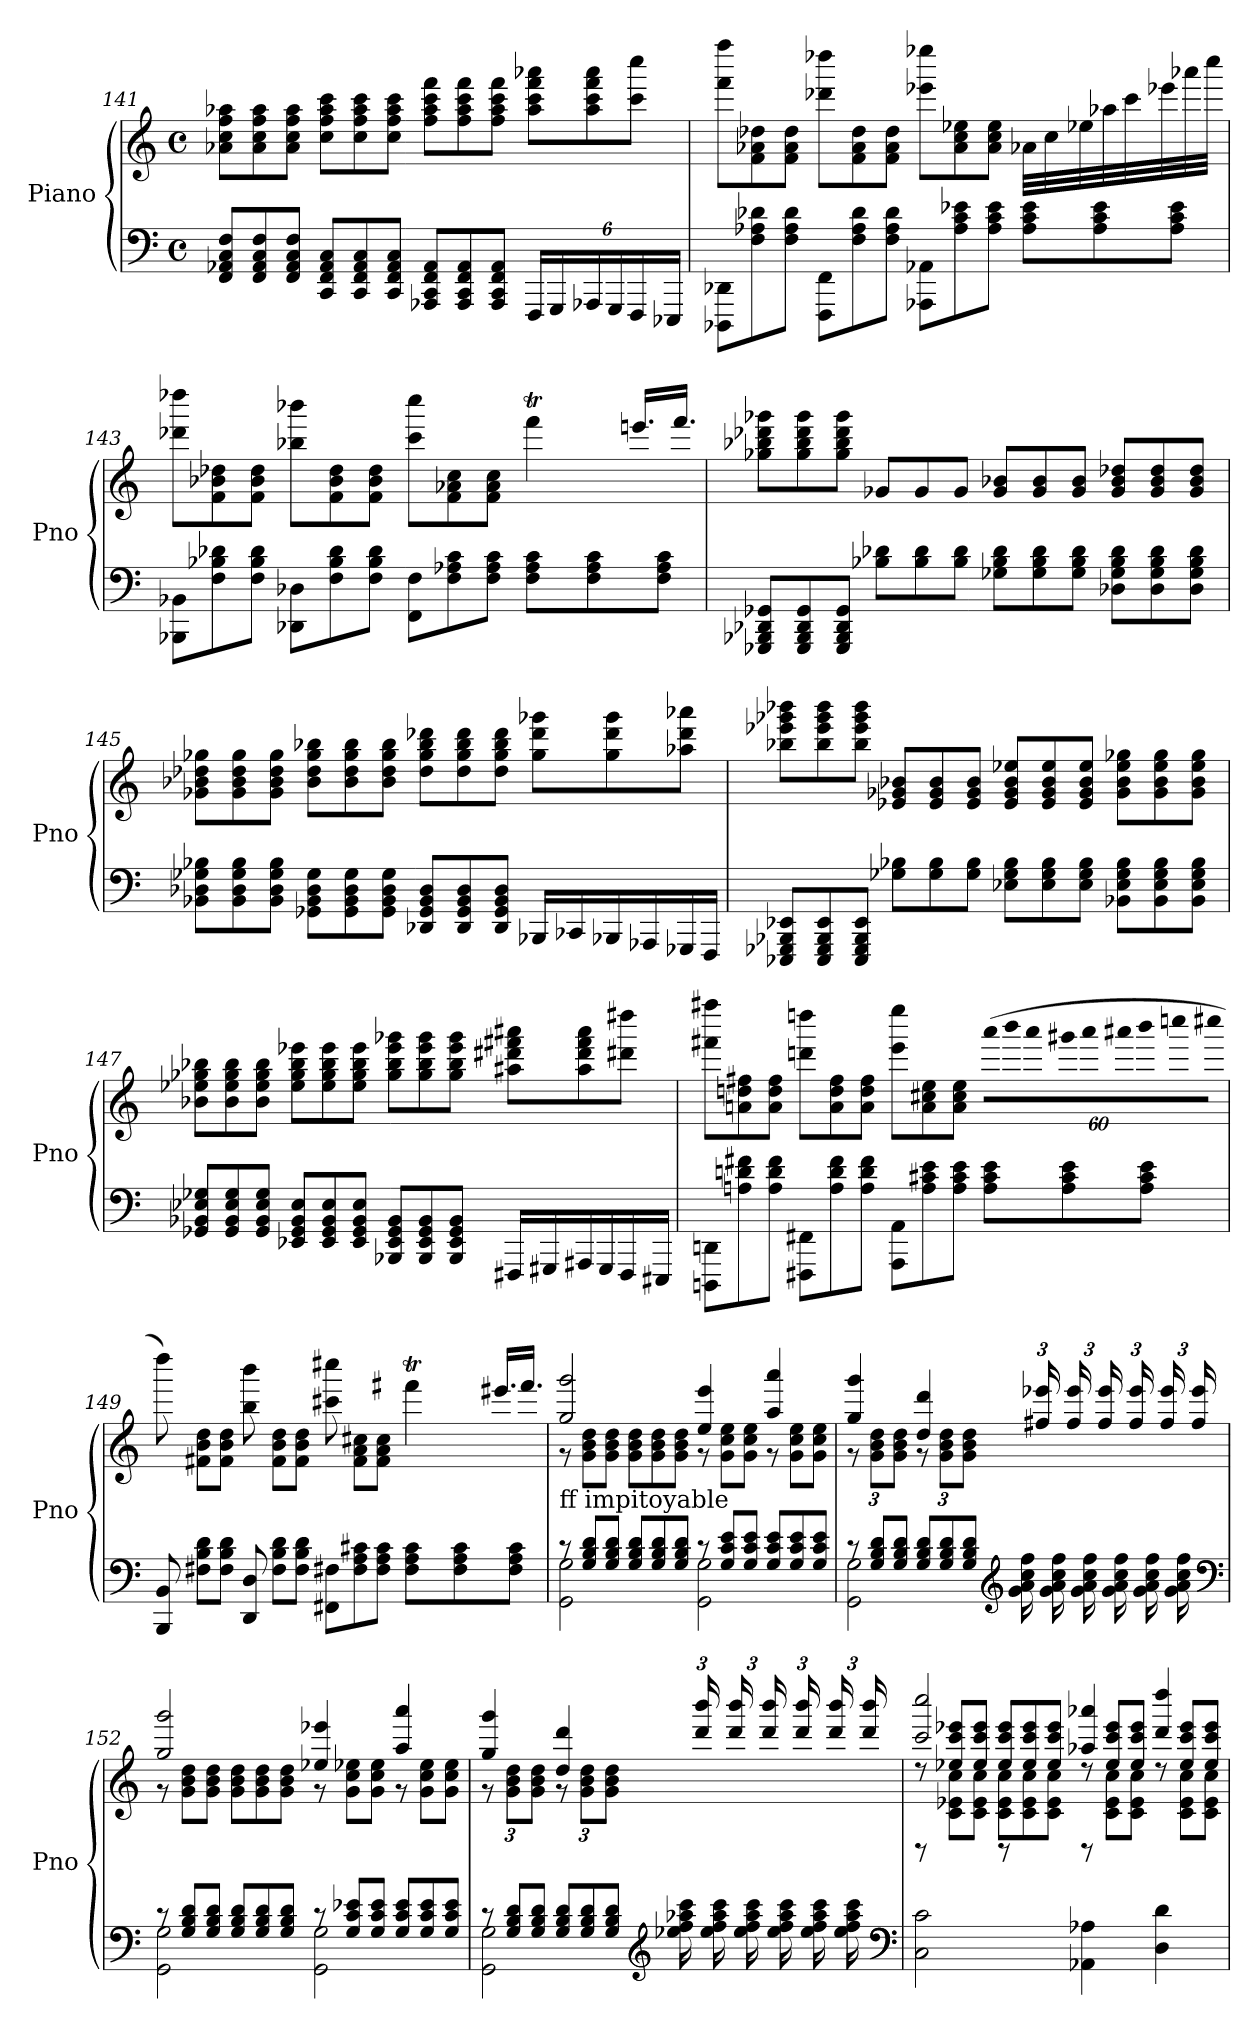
**kern	**kern
*part1	*part1
*staff2	*staff1
*I"Piano	*
*I'Pno	*
!!LO:PB:g=z
*clefF4	*clefG2
*k[]	*k[]
*C:	*C:
*M4/4	*M4/4
*met(c)	*met(c)
*Xtuplet	*Xtuplet
=141	=141
12FF/ 12AA-X/ 12C/ 12F/L	12a-X\ 12cc\ 12ff\ 12aa-X\L
12FF/ 12AA-/ 12C/ 12F/	12a-\ 12cc\ 12ff\ 12aa-\
12FF/ 12AA-/ 12C/ 12F/J	12a-\ 12cc\ 12ff\ 12aa-\J
12CC/ 12FF/ 12AA-/ 12C/L	12cc\ 12ff\ 12aa-\ 12ccc\L
12CC/ 12FF/ 12AA-/ 12C/	12cc\ 12ff\ 12aa-\ 12ccc\
12CC/ 12FF/ 12AA-/ 12C/J	12cc\ 12ff\ 12aa-\ 12ccc\J
12AAA-X/ 12CC/ 12FF/ 12AA-/L	12ff\ 12aa-\ 12ccc\ 12fff\L
12AAA-/ 12CC/ 12FF/ 12AA-/	12ff\ 12aa-\ 12ccc\ 12fff\
12AAA-/ 12CC/ 12FF/ 12AA-/J	12ff\ 12aa-\ 12ccc\ 12fff\J
*tuplet	*
*Xbrackettup	*
24FFF/LL	12aa-\ 12ccc\ 12fff\ 12aaa-X\L
24GGG/	.
24AAA-X/	12aa-\ 12ccc\ 12fff\ 12aaa-\
24GGG/	.
24FFF/	12ccc\ 12cccc\J
24EEE-X/JJ	.
=142	=142
*Xtuplet	*
12DDD-X\ 12DD-X\L	12fff\ 12ffff\L
12F\ 12A-X\ 12d-X\	12f\ 12a-X\ 12dd-X\
12F\ 12A-\ 12d-\J	12f\ 12a-\ 12dd-\J
12FFF\ 12FF\L	12ddd-X\ 12dddd-X\L
12F\ 12A-\ 12d-\	12f\ 12a-\ 12dd-\
12F\ 12A-\ 12d-\J	12f\ 12a-\ 12dd-\J
12AAA-X\ 12AA-X\L	12eee-X\ 12eeee-X\L
12A-\ 12c\ 12e-X\	12a-\ 12cc\ 12ee-X\
12A-\ 12c\ 12e-\J	12a-\ 12cc\ 12ee-\J
12A-\ 12c\ 12e-\L	32a-X\LLL
.	32cc\
.	32ee-X\
12A-\ 12c\ 12e-\	.
.	32aa-X\
.	32ccc\
.	32eee-X\
12A-\ 12c\ 12e-\J	.
.	32aaa-X\
.	32cccc\JJJ
=143	=143
*	*^
12BBB-X\ 12BB-X\L	12ddd-X\ 12dddd-X\L	2.ryy
12F\ 12B-X\ 12d-X\	12f\ 12b-X\ 12dd-X\	.
12F\ 12B-\ 12d-\J	12f\ 12b-\ 12dd-\J	.
12DD-X\ 12D-X\L	12bb-X\ 12bbb-X\L	.
12F\ 12B-\ 12d-\	12f\ 12b-\ 12dd-\	.
12F\ 12B-\ 12d-\J	12f\ 12b-\ 12dd-\J	.
12FF\ 12F\L	12ccc\ 12cccc\L	.
12F\ 12A-X\ 12c\	12f\ 12a-X\ 12cc\	.
12F\ 12A-\ 12c\J	12f\ 12a-\ 12cc\J	.
12F\ 12A-\ 12c\L	4fffT\	48.gggyy
.	.	48.fffyy
.	.	48.gggyy
12F\ 12A-\ 12c\	.	.
.	.	48.fffyy
.	.	24.eeen/LL
12F\ 12A-\ 12c\J	.	.
.	.	24.fff/JJ
*	*v	*v
!!LO:LB:g=z
=144	=144
12GGG-X/ 12BBB-X/ 12DD-X/ 12GG-X/L	12gg-X\ 12bb-X\ 12ddd-X\ 12ggg-X\L
12GGG-/ 12BBB-/ 12DD-/ 12GG-/	12gg-\ 12bb-\ 12ddd-\ 12ggg-\
12GGG-/ 12BBB-/ 12DD-/ 12GG-/J	12gg-\ 12bb-\ 12ddd-\ 12ggg-\J
12B-X\ 12d-X\L	12g-X/L
12B-\ 12d-\	12g-/
12B-\ 12d-\J	12g-/J
12G-X\ 12B-\ 12d-\L	12g-/ 12b-X/L
12G-\ 12B-\ 12d-\	12g-/ 12b-/
12G-\ 12B-\ 12d-\J	12g-/ 12b-/J
12D-X\ 12G-\ 12B-\ 12d-\L	12g-/ 12b-/ 12dd-X/L
12D-\ 12G-\ 12B-\ 12d-\	12g-/ 12b-/ 12dd-/
12D-\ 12G-\ 12B-\ 12d-\J	12g-/ 12b-/ 12dd-/J
=145	=145
12BB-X\ 12D-X\ 12G-X\ 12B-X\L	12g-X\ 12b-X\ 12dd-X\ 12gg-X\L
12BB-\ 12D-\ 12G-\ 12B-\	12g-\ 12b-\ 12dd-\ 12gg-\
12BB-\ 12D-\ 12G-\ 12B-\J	12g-\ 12b-\ 12dd-\ 12gg-\J
12GG-X\ 12BB-\ 12D-\ 12G-\L	12b-\ 12dd-\ 12gg-\ 12bb-X\L
12GG-\ 12BB-\ 12D-\ 12G-\	12b-\ 12dd-\ 12gg-\ 12bb-\
12GG-\ 12BB-\ 12D-\ 12G-\J	12b-\ 12dd-\ 12gg-\ 12bb-\J
12DD-X/ 12GG-/ 12BB-/ 12D-/L	12dd-\ 12gg-\ 12bb-\ 12ddd-X\L
12DD-/ 12GG-/ 12BB-/ 12D-/	12dd-\ 12gg-\ 12bb-\ 12ddd-\
12DD-/ 12GG-/ 12BB-/ 12D-/J	12dd-\ 12gg-\ 12bb-\ 12ddd-\J
24BBB-X/LL	12gg-\ 12ddd-\ 12ggg-X\L
24CC-X/	.
24BBB-X/	12gg-\ 12ddd-\ 12ggg-\
24AAA-X/	.
24GGG-X/	12aa-X\ 12ddd-\ 12aaa-X\J
24FFF/JJ	.
=146	=146
12EEE-X/ 12GGG-X/ 12BBB-X/ 12EE-X/L	12bb-X\ 12eee-X\ 12ggg-X\ 12bbb-X\L
12EEE-/ 12GGG-/ 12BBB-/ 12EE-/	12bb-\ 12eee-\ 12ggg-\ 12bbb-\
12EEE-/ 12GGG-/ 12BBB-/ 12EE-/J	12bb-\ 12eee-\ 12ggg-\ 12bbb-\J
12G-X\ 12B-X\L	12e-X/ 12g-X/ 12b-X/L
12G-\ 12B-\	12e-/ 12g-/ 12b-/
12G-\ 12B-\J	12e-/ 12g-/ 12b-/J
12E-X\ 12G-\ 12B-\L	12e-/ 12g-/ 12b-/ 12ee-X/L
12E-\ 12G-\ 12B-\	12e-/ 12g-/ 12b-/ 12ee-/
12E-\ 12G-\ 12B-\J	12e-/ 12g-/ 12b-/ 12ee-/J
12BB-X\ 12E-\ 12G-\ 12B-\L	12g-\ 12b-\ 12ee-\ 12gg-X\L
12BB-\ 12E-\ 12G-\ 12B-\	12g-\ 12b-\ 12ee-\ 12gg-\
12BB-\ 12E-\ 12G-\ 12B-\J	12g-\ 12b-\ 12ee-\ 12gg-\J
!!LO:LB:g=z
=147	=147
12GG-X/ 12BB-X/ 12E-X/ 12G-X/L	12b-X\ 12ee-X\ 12gg-X\ 12bb-X\L
12GG-/ 12BB-/ 12E-/ 12G-/	12b-\ 12ee-\ 12gg-\ 12bb-\
12GG-/ 12BB-/ 12E-/ 12G-/J	12b-\ 12ee-\ 12gg-\ 12bb-\J
12EE-X/ 12GG-/ 12BB-/ 12E-/L	12ee-\ 12gg-\ 12bb-\ 12eee-X\L
12EE-/ 12GG-/ 12BB-/ 12E-/	12ee-\ 12gg-\ 12bb-\ 12eee-\
12EE-/ 12GG-/ 12BB-/ 12E-/J	12ee-\ 12gg-\ 12bb-\ 12eee-\J
12BBB-X/ 12EE-/ 12GG-/ 12BB-/L	12gg-\ 12bb-\ 12eee-\ 12ggg-X\L
12BBB-/ 12EE-/ 12GG-/ 12BB-/	12gg-\ 12bb-\ 12eee-\ 12ggg-\
12BBB-/ 12EE-/ 12GG-/ 12BB-/J	12gg-\ 12bb-\ 12eee-\ 12ggg-\J
24FFF#X/LL	12aa#X\ 12ddd#X\ 12fff#X\ 12aaa#X\L
24GGG#X/	.
24AAA#X/	12aa#\ 12ddd#\ 12fff#\ 12aaa#\
24GGG#/	.
24FFF#/	12ddd#X\ 12dddd#X\J
24EEE#X/JJ	.
=148	=148
12DDDn\ 12DDn\L	12fff#X\ 12ffff#X\L
12An\ 12dn\ 12f#X\	12an\ 12ddn\ 12ff#X\
12A\ 12d\ 12f#\J	12a\ 12dd\ 12ff#\J
12FFF#X\ 12FF#X\L	12dddn\ 12ddddn\L
12A\ 12d\ 12f#\	12a\ 12dd\ 12ff#\
12A\ 12d\ 12f#\J	12a\ 12dd\ 12ff#\J
12AAA\ 12AA\L	12eee\ 12eeee\L
12A\ 12c#X\ 12e\	12a\ 12cc#X\ 12ee\
12A\ 12c#\ 12e\J	12a\ 12cc#\ 12ee\J
*	*tuplet
*	*Xbrackettup
!	!LO:N:vis=32
12A\ 12c#\ 12e\L	(1920%53aaa\LLL
!	!LO:N:vis=32
.	1920%53bbb\
!	!LO:N:vis=32
.	1920%53aaa\
!	!LO:N:vis=32
.	1920%53ggg#X\
12A\ 12c#\ 12e\	.
!	!LO:N:vis=32
.	1920%53aaa\
!	!LO:N:vis=32
.	1920%53aaa#X\
!	!LO:N:vis=32
.	1920%53bbb\
12A\ 12c#\ 12e\J	.
!	!LO:N:vis=32
.	1920%53ccccn\
!	!LO:N:vis=32
.	1920%53cccc#X\JJJ
.	640ryy
=149	=149
*	*Xtuplet
*	*^
12BBB/ 12BB/	12dddd\)	2.ryy
12F#X\ 12B\ 12d\L	12f#X\ 12b\ 12dd\L	.
12F#\ 12B\ 12d\J	12f#\ 12b\ 12dd\J	.
12DD/ 12D/	12bb\ 12bbb\	.
12F#\ 12B\ 12d\L	12f#\ 12b\ 12dd\L	.
12F#\ 12B\ 12d\J	12f#\ 12b\ 12dd\J	.
12FF#X\ 12F#X\L	12ccc#X\ 12cccc#X\	.
12F#\ 12A\ 12c#X\	12f#\ 12a\ 12cc#X\L	.
12F#\ 12A\ 12c#\J	12f#\ 12a\ 12cc#\J	.
12F#\ 12A\ 12c#\L	4fff#Xt\	48.ggg#Xyy
.	.	48.fff#yy
.	.	48.ggg#yy
12F#\ 12A\ 12c#\	.	.
.	.	48.fff#yy
.	.	24.eee#X/LL
12F#\ 12A\ 12c#\J	.	.
.	.	24.fff#/JJ
!!LO:LB:g=z	!!
=150	=150	=150
*^	*	*
!	!	!LO:TX:b:t=ff impitoyable	!
12rc	2GG\ 2G\	2gg/ 2ggg/	12r
12G/ 12B/ 12d/L	.	.	12g\ 12b\ 12dd\L
12G/ 12B/ 12d/J	.	.	12g\ 12b\ 12dd\J
12G/ 12B/ 12d/L	.	.	12g\ 12b\ 12dd\L
12G/ 12B/ 12d/	.	.	12g\ 12b\ 12dd\
12G/ 12B/ 12d/J	.	.	12g\ 12b\ 12dd\J
12rc	2GG\ 2G\	4ee/ 4eee/	12r
12G/ 12c/ 12e/L	.	.	12g\ 12cc\ 12ee\L
12G/ 12c/ 12e/J	.	.	12g\ 12cc\ 12ee\J
12G/ 12c/ 12e/L	.	4aa/ 4aaa/	12r
12G/ 12c/ 12e/	.	.	12g\ 12cc\ 12ee\L
12G/ 12c/ 12e/J	.	.	12g\ 12cc\ 12ee\J
=151	=151	=151	=151
12rc	2GG\ 2G\	4gg/ 4ggg/	12r
12G/ 12B/ 12d/L	.	.	12g\ 12b\ 12dd\L
12G/ 12B/ 12d/J	.	.	12g\ 12b\ 12dd\J
12G/ 12B/ 12d/L	.	4dd/ 4ddd/	12rg
12G/ 12B/ 12d/	.	.	12g\ 12b\ 12dd\L
12G/ 12B/ 12d/J	.	.	12g\ 12b\ 12dd\J
*clefG2	*	*	*
*	*	*tuplet	*
24g\ 24a\ 24cc\ 24ff\	2ryy	24ryy	2ryy
24ryy	.	24ff#X/ 24eee-X/	.
24g\ 24a\ 24cc\ 24ff\	.	24ryy	.
24ryy	.	24ff#/ 24eee-/	.
24g\ 24a\ 24cc\ 24ff\	.	24ryy	.
24ryy	.	24ff#/ 24eee-/	.
24g\ 24a\ 24cc\ 24ff\	.	24ryy	.
24ryy	.	24ff#/ 24eee-/	.
24g\ 24a\ 24cc\ 24ff\	.	24ryy	.
24ryy	.	24ff#/ 24eee-/	.
24g\ 24a\ 24cc\ 24ff\	.	24ryy	.
24ryy	.	24ff#/ 24eee-/	.
*clefF4	*	*	*
=152	=152	=152	=152
*	*	*	*Xtuplet
12rc	2GG\ 2G\	2gg/ 2ggg/	12r
12G/ 12B/ 12d/L	.	.	12g\ 12b\ 12dd\L
12G/ 12B/ 12d/J	.	.	12g\ 12b\ 12dd\J
12G/ 12B/ 12d/L	.	.	12g\ 12b\ 12dd\L
12G/ 12B/ 12d/	.	.	12g\ 12b\ 12dd\
12G/ 12B/ 12d/J	.	.	12g\ 12b\ 12dd\J
12rc	2GG\ 2G\	4ee-X/ 4eee-X/	12r
12G/ 12c/ 12e-X/L	.	.	12g\ 12cc\ 12ee-X\L
12G/ 12c/ 12e-/J	.	.	12g\ 12cc\ 12ee-\J
12G/ 12c/ 12e-/L	.	4aa/ 4aaa/	12r
12G/ 12c/ 12e-/	.	.	12g\ 12cc\ 12ee-\L
12G/ 12c/ 12e-/J	.	.	12g\ 12cc\ 12ee-\J
!!LO:LB:g=z	!!
=153	=153	=153	=153
12rc	2GG\ 2G\	4gg/ 4ggg/	12r
12G/ 12B/ 12d/L	.	.	12g\ 12b\ 12dd\L
12G/ 12B/ 12d/J	.	.	12g\ 12b\ 12dd\J
12G/ 12B/ 12d/L	.	4dd/ 4ddd/	12rg
12G/ 12B/ 12d/	.	.	12g\ 12b\ 12dd\L
12G/ 12B/ 12d/J	.	.	12g\ 12b\ 12dd\J
*clefG2	*	*	*
*	*	*tuplet	*
24ee-X\ 24ff\ 24aa-X\ 24ccc\	2ryy	24ryy	2ryy
24ryy	.	24ddd/ 24bbb/	.
24ee-\ 24ff\ 24aa-\ 24ccc\	.	24ryy	.
24ryy	.	24ddd/ 24bbb/	.
24ee-\ 24ff\ 24aa-\ 24ccc\	.	24ryy	.
24ryy	.	24ddd/ 24bbb/	.
24ee-\ 24ff\ 24aa-\ 24ccc\	.	24ryy	.
24ryy	.	24ddd/ 24bbb/	.
24ee-\ 24ff\ 24aa-\ 24ccc\	.	24ryy	.
24ryy	.	24ddd/ 24bbb/	.
24ee-\ 24ff\ 24aa-\ 24ccc\	.	24ryy	.
24ryy	.	24ddd/ 24bbb/	.
*	*	*v	*v
*clefF4	*	*
=154	=154	=154
*	*	*^
*	*	*	*Xtuplet
*	*	*	*^
2C\ 2c\	12raa	2ccc/ 2cccc/	12rdd	12ryy
.	12%5ryy	.	12ee-X/ 12ccc/ 12eee-X/L	12c\ 12e-X\ 12cc\L
.	.	.	12ee-/ 12ccc/ 12eee-/J	12c\ 12e-\ 12cc\J
.	.	.	12ee-/ 12ccc/ 12eee-/L	12c\ 12e-\ 12cc\L
.	.	.	12ee-/ 12ccc/ 12eee-/	12c\ 12e-\ 12cc\
.	.	.	12ee-/ 12ccc/ 12eee-/J	12c\ 12e-\ 12cc\J
4AA-X\ 4A-X\	12raa	4aa-X/ 4aaa-X/	12rdd	12ryy
.	6ryy	.	12ee-/ 12ccc/ 12eee-/L	12c\ 12e-\ 12cc\L
.	.	.	12ee-/ 12ccc/ 12eee-/J	12c\ 12e-\ 12cc\J
4D\ 4d\	12raa	4ddd/ 4dddd/	12rdd	12ryy
.	6ryy	.	12ee-/ 12ccc/ 12eee-/L	12c\ 12e-\ 12cc\L
.	.	.	12ee-/ 12ccc/ 12eee-/J	12c\ 12e-\ 12cc\J
*v	*v	*	*	*
*	*v	*v	*v
=	=
*-	*-
